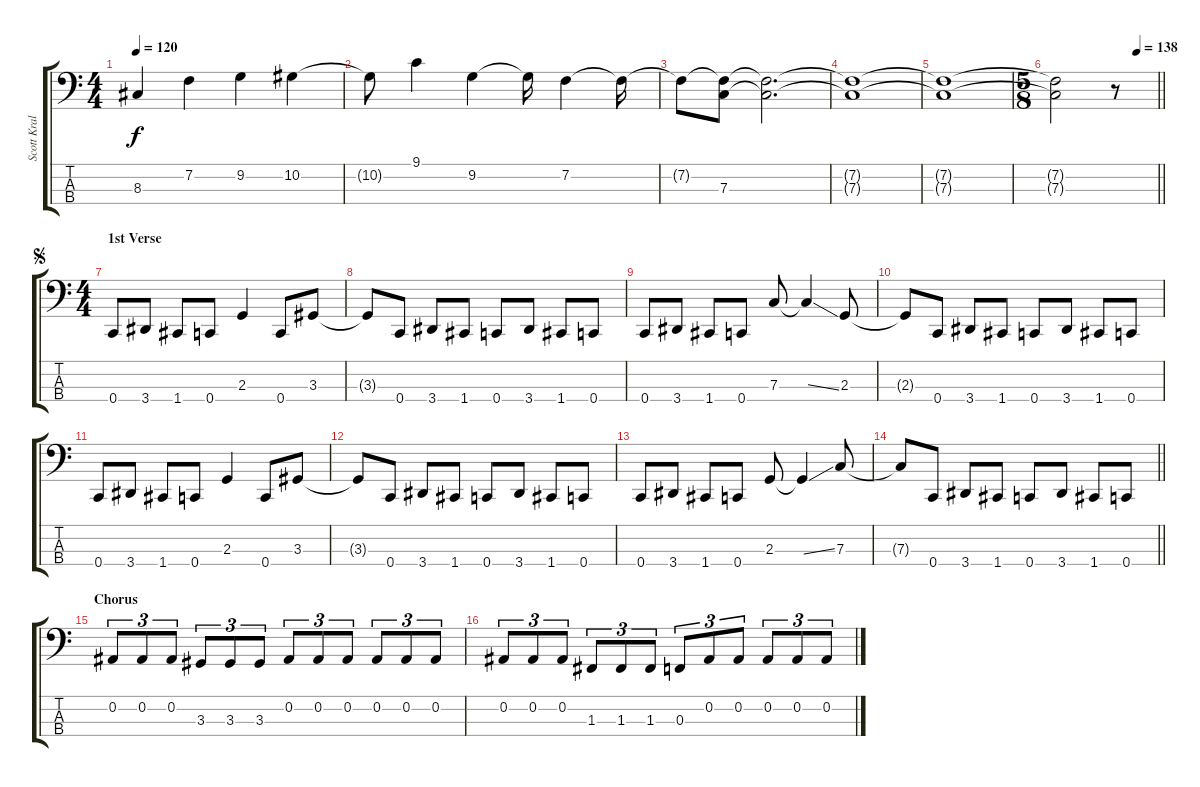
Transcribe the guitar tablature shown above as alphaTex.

\track ("Scott Krall" "Scott Kral") {instrument electricbassfinger}
\staff {score tabs}
\tuning (Eb2 Bb1 F1 C1) {hide}
\ts (4 4)
\tempo 120
\clef f4
\ks c
8.3.4{dy f} 7.2.4 9.2.4 10.2.4 |
10.2{t}.8 9.1.4 9.2.4 9.2{t}.16 7.2.4 7.2{t}.16 |
7.2{t}.8 (7.2{t} 7.3).8 (7.2{t} 7.3{t}).2{d} |
(7.2{t} 7.3{t}).1 |
(7.2{t} 7.3{t}).1 |
\ts (5 8)
\tempo (138 0.8)
\barLineRight lightlight
(7.2{t} 7.3{t}).2 r.8 |
\ts (4 4)
\section ("" "1st Verse")
\jump segno
0.4.8 3.4.8 1.4.8 0.4.8 2.3.4 0.4.8 3.3.8 |
3.3{t}.8 0.4.8 3.4.8 1.4.8 0.4.8 3.4.8 1.4.8 0.4.8 |
0.4.8 3.4.8 1.4.8 0.4.8 7.3.8 7.3{ss t}.4 2.3.8 |
2.3{t}.8 0.4.8 3.4.8 1.4.8 0.4.8 3.4.8 1.4.8 0.4.8 |
0.4.8 3.4.8 1.4.8 0.4.8 2.3.4 0.4.8 3.3.8 |
3.3{t}.8 0.4.8 3.4.8 1.4.8 0.4.8 3.4.8 1.4.8 0.4.8 |
0.4.8 3.4.8 1.4.8 0.4.8 2.3.8 2.3{ss t}.4 7.3.8 |
\barLineRight lightlight
7.3{t}.8 0.4.8 3.4.8 1.4.8 0.4.8 3.4.8 1.4.8 0.4.8 |
\section ("" "Chorus")
0.2.8{tu (3 2)} 0.2.8{tu (3 2)} 0.2.8{tu (3 2)} 3.3.8{tu (3 2)} 3.3.8{tu (3 2)} 3.3.8{tu (3 2)} 0.2.8{tu (3 2)} 0.2.8{tu (3 2)} 0.2.8{tu (3 2)} 0.2.8{tu (3 2)} 0.2.8{tu (3 2)} 0.2.8{tu (3 2)} |
0.2.8{tu (3 2)} 0.2.8{tu (3 2)} 0.2.8{tu (3 2)} 1.3.8{tu (3 2)} 1.3.8{tu (3 2)} 1.3.8{tu (3 2)} 0.3.8{tu (3 2)} 0.2.8{tu (3 2)} 0.2.8{tu (3 2)} 0.2.8{tu (3 2)} 0.2.8{tu (3 2)} 0.2.8{tu (3 2)}
